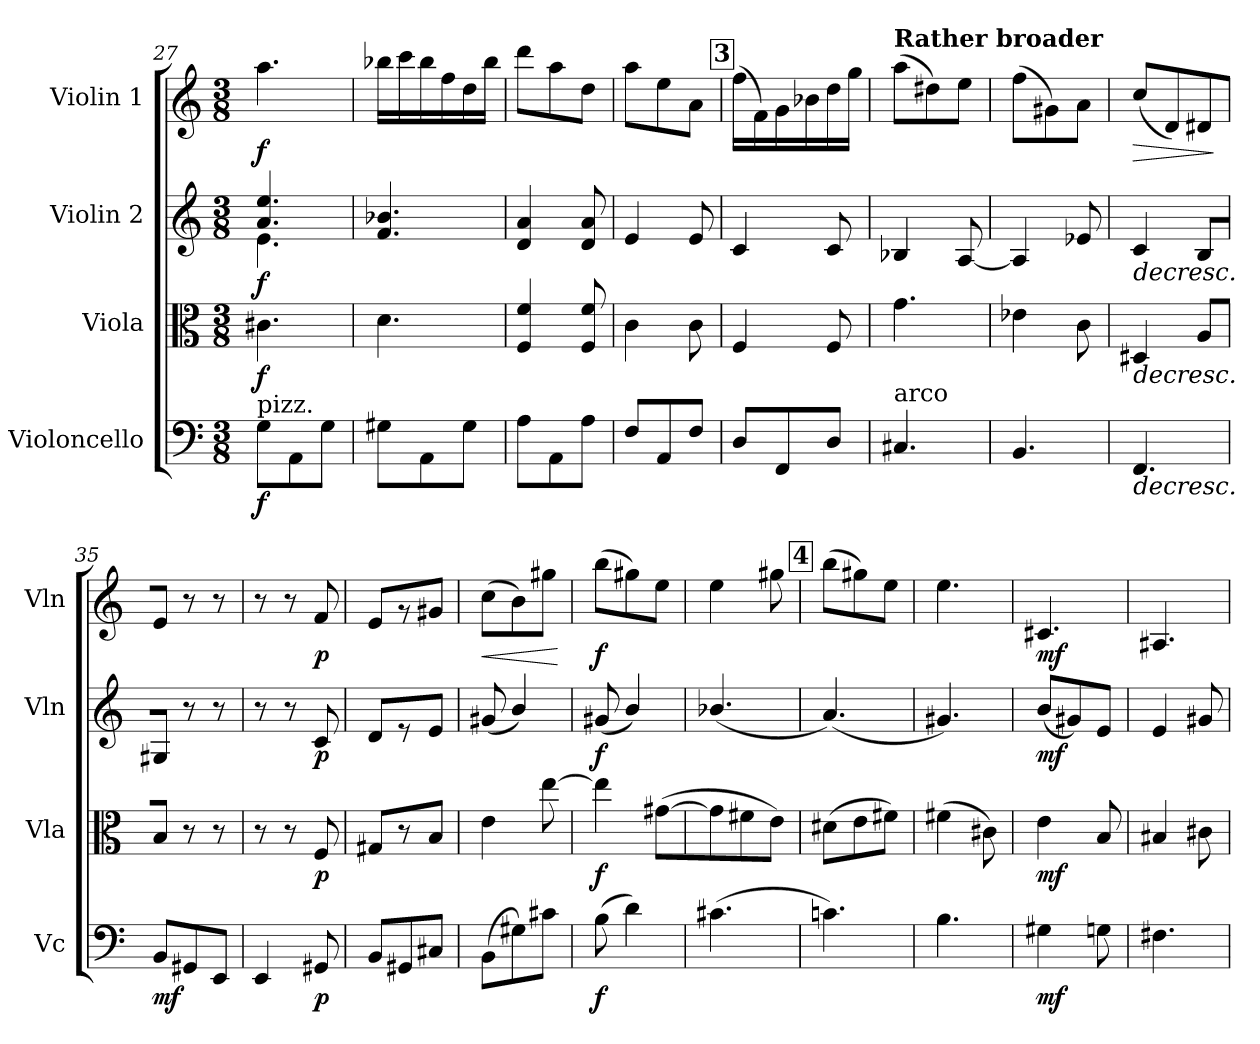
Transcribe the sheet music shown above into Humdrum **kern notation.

**kern	**dynam	**kern	**dynam	**kern	**dynam	**kern	**dynam
*part4	*part4	*part3	*part3	*part2	*part2	*part1	*part1
*staff4	*staff4	*staff3	*staff3	*staff2	*staff2	*staff1	*staff1
*I"Violoncello	*	*I"Viola	*	*I"Violin 2	*	*I"Violin 1	*
*I'Vc	*	*I'Vla	*	*I'Vln	*	*I'Vln	*
*clefF4	*	*clefC3	*	*clefG2	*	*clefG2	*
*k[]	*	*k[]	*	*k[]	*	*k[]	*
*M3/8	*	*M3/8	*	*M3/8	*	*M3/8	*
=27	=27	=27	=27	=27	=27	=27	=27
*	*	*	*	*^	*	*	*
!LO:TX:a:t=pizz.	!	!	!	!	!	!	!	!
!	!LO:DY:b	!	!LO:DY:b	!	!	!LO:DY:b	!	!LO:DY:b
8G\L	f	4.c#X\	f	4.a/ 4.ee/	4.e\	f	4.aa\	f
8AA\	.	.	.	.	.	.	.	.
8G\J	.	.	.	.	.	.	.	.
*	*	*	*	*v	*v	*	*	*
=28	=28	=28	=28	=28	=28	=28	=28
8G#X\L	.	4.d\	.	4.f/ 4.b-X/	.	16bb-X\LL	.
.	.	.	.	.	.	16ccc\	.
8AA\	.	.	.	.	.	16bb-\	.
.	.	.	.	.	.	16ff\	.
8G#\J	.	.	.	.	.	16dd\	.
.	.	.	.	.	.	16bb-\JJ	.
!!LO:LB:g=z
=29	=29	=29	=29	=29	=29	=29	=29
8A\L	.	4F/ 4f/	.	4d/ 4a/	.	8ddd\L	.
8AA\	.	.	.	.	.	8aa\	.
8A\J	.	8F/ 8f/	.	8d/ 8a/	.	8dd\J	.
=30	=30	=30	=30	=30	=30	=30	=30
8F/L	.	4c\	.	4e/	.	8aa\L	.
8AA/	.	.	.	.	.	8ee\	.
8F/J	.	8c\	.	8e/	.	8a\J	.
!!LO:REH:place=s1:a:B:cj:fs=14:t=3
=31	=31	=31	=31	=31	=31	=31	=31
8D/L	.	4F/	.	4c/	.	(16ff\LL	.
.	.	.	.	.	.	16f\)	.
8FF/	.	.	.	.	.	16g\	.
.	.	.	.	.	.	16b-X\	.
8D/J	.	8F/	.	8c/	.	16dd\	.
.	.	.	.	.	.	16gg\JJ	.
=32	=32	=32	=32	=32	=32	=32	=32
!	!	!	!	!	!	!LO:TX:a:B:t=Rather broader	!
!LO:TX:a:t=arco	!	!	!	!	!	!	!
4.C#X/	.	4.g\	.	4B-X/	.	(8aa\L	.
.	.	.	.	.	.	8dd#X\)	.
.	.	.	.	[8A/	.	8ee\J	.
=33	=33	=33	=33	=33	=33	=33	=33
4.BB/	.	4e-X\	.	4A/]	.	(8ff\L	.
.	.	.	.	.	.	8g#X\)	.
.	.	8c\	.	8e-X/	.	8a\J	.
=34	=34	=34	=34	=34	=34	=34	=34
!	!LO:HP:b	!	!LO:HP:b	!	!LO:HP:b	!	!LO:HP:b
4.FF/	>	4D#X/	>	4c/	>	(8cc/L	>
.	.	.	.	.	.	8d/)	.
.	.	8A/L	.	8B/L	.	8d#X/	.
.	.	.	.	.	.	.	]
=35	=35	=35	=35	=35	=35	=35	=35
!	!LO:DY:b	!	!	!	!	!	!
8BB/L	mf	8B/J	.	8G#X/J	.	8e/J	.
8GG#X/	.	8r	.	8r	.	8r	.
8EE/J	.	8r	.	8r	.	8r	.
!!LO:PB:g=z
=36	=36	=36	=36	=36	=36	=36	=36
4EE/	.	8r	.	8r	.	8r	.
.	.	8r	.	8r	.	8r	.
!	!LO:DY:b	!	!LO:DY:b	!	!LO:DY:b	!	!LO:DY:b
8GG#X/	p	8F/	p	8c/	p	8f/	p
=37	=37	=37	=37	=37	=37	=37	=37
8BB/L	.	8G#X/L	.	8d/L	.	8e/L	.
8GG#X/	.	8r	.	8r	.	8r	.
8C#X/J	.	8B/J	.	8e/J	.	8g#X/J	.
=38	=38	=38	=38	=38	=38	=38	=38
!	!	!	!	!	!	!	!LO:HP:b
(8BB\L	.	4e\	.	(8g#X/	.	(8cc\L	<
8G#X\)	.	.	.	4b/)	.	8b\)	.
8c#X\J	.	[8ee\	.	.	.	8gg#X\J	.
.	]	.	]	.	]	.	[
=39	=39	=39	=39	=39	=39	=39	=39
!	!LO:DY:b	!	!LO:DY:b	!	!LO:DY:b	!	!LO:DY:b
(8B\	f	4ee\]	f	(8g#X/	f	(8bb\L	f
4d\)	.	.	.	4b/)	.	8gg#X\)	.
.	.	([8g#X\L	.	.	.	8ee\J	.
=40	=40	=40	=40	=40	=40	=40	=40
(4.c#X\	.	8g#\]	.	(<4.b-X/	.	4ee\	.
.	.	8f#X\	.	.	.	.	.
.	.	8e\J)	.	.	.	8gg#X\	.
!!LO:REH:place=s1:a:B:cj:fs=14:t=4
=41	=41	=41	=41	=41	=41	=41	=41
4.cn\)	.	(8d#X\L	.	(4.a/)	.	(8bb\L	.
.	.	8e\	.	.	.	8gg#X\)	.
.	.	8f#X\J)	.	.	.	8ee\J	.
=42	=42	=42	=42	=42	=42	=42	=42
4.B\	.	(4f#X\	.	4.g#X/)	.	4.ee\	.
.	.	8c#X\)	.	.	.	.	.
!!LO:LB:g=z
=43	=43	=43	=43	=43	=43	=43	=43
!	!LO:DY:b	!	!LO:DY:b	!	!LO:DY:b	!	!LO:DY:b
4G#X\	mf	4e\	mf	(8b/L	mf	4.c#X/	mf
.	.	.	.	8g#X/)	.	.	.
8Gn\	.	8B/	.	8e/J	.	.	.
=44	=44	=44	=44	=44	=44	=44	=44
4.F#X\	.	4B#X/	.	4e/	.	4.A#X/	.
.	.	8c#X\	.	8g#X/	.	.	.
=	=	=	=	=	=	=	=
*-	*-	*-	*-	*-	*-	*-	*-
